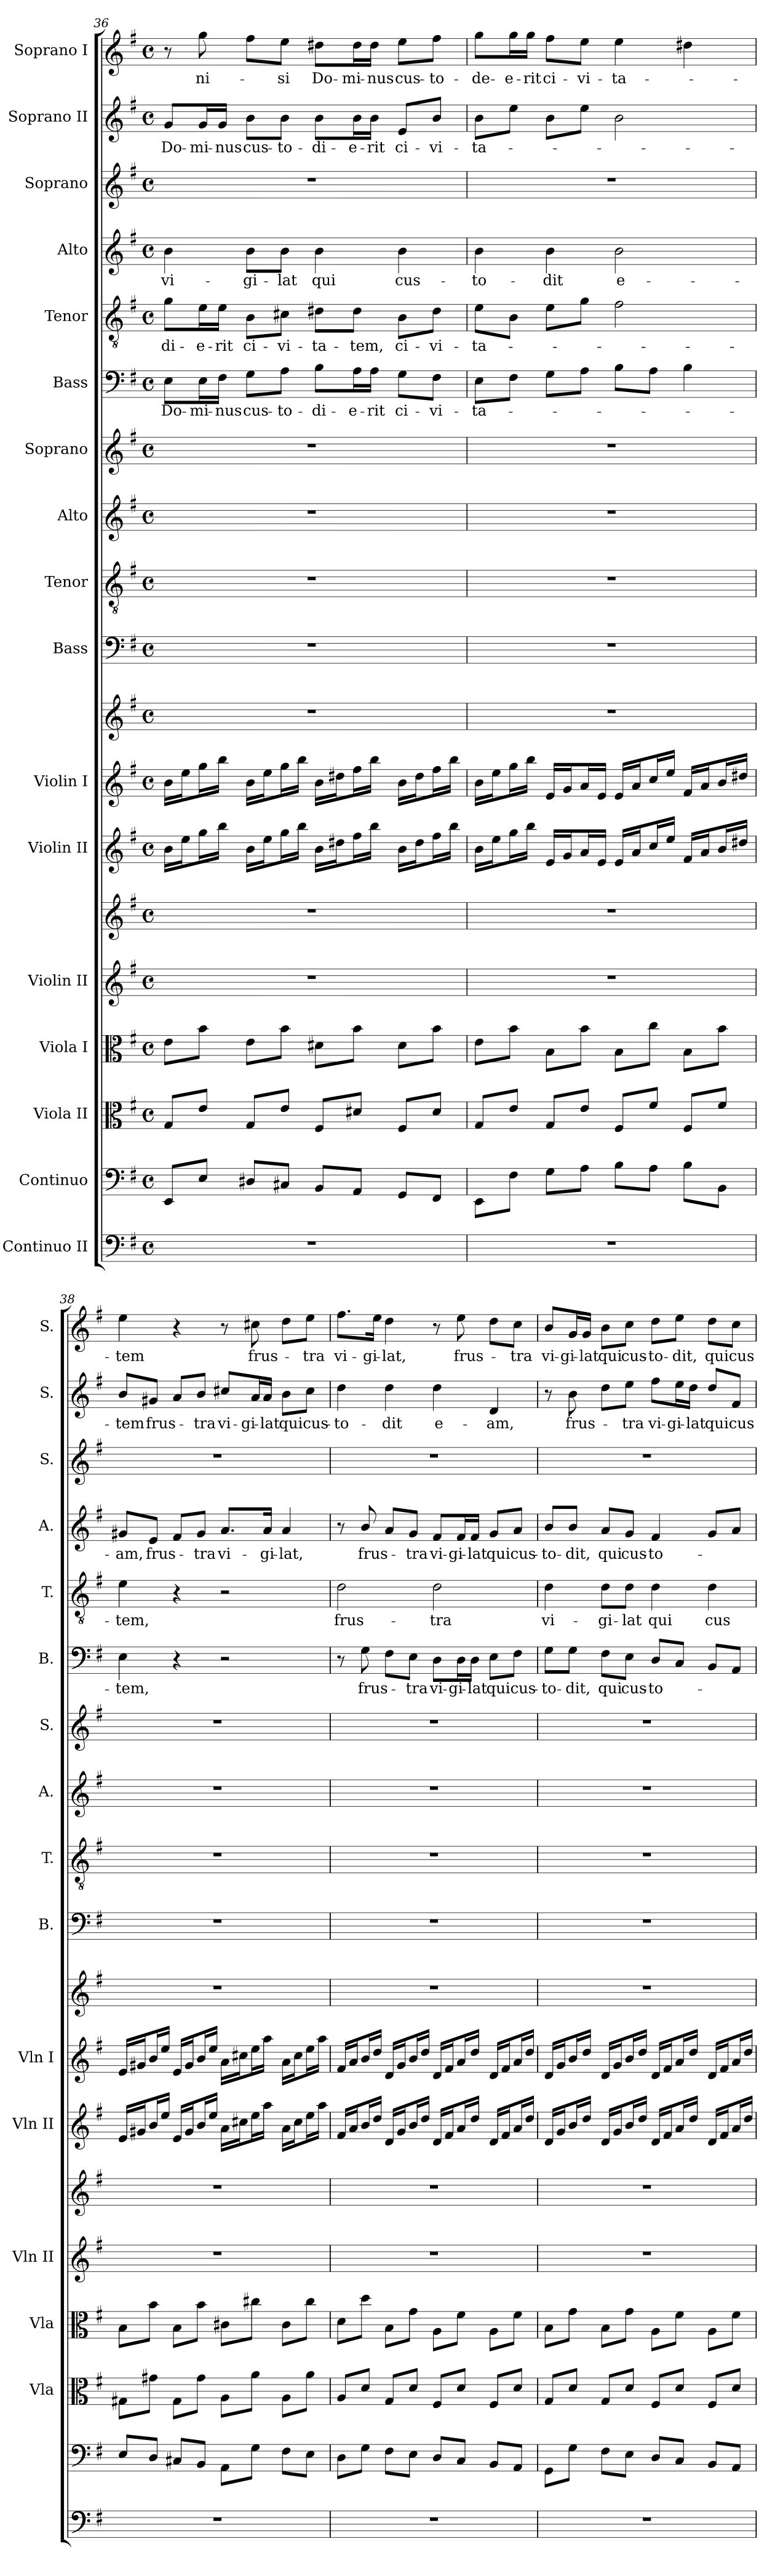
**kern	**kern	**kern	**kern	**kern	**kern	**kern	**kern	**kern	**kern	**kern	**kern	**kern	**kern	**text	**kern	**text	**kern	**text	**kern	**kern	**text	**kern	**text
*part17	*part16	*part15	*part14	*part13	*part13	*part12	*part11	*part11	*part10	*part9	*part8	*part7	*part6	*part6	*part5	*part5	*part4	*part4	*part3	*part2	*part2	*part1	*part1
*staff19	*staff18	*staff17	*staff16	*staff15	*staff14	*staff13	*staff12	*staff11	*staff10	*staff9	*staff8	*staff7	*staff6	*staff6	*staff5	*staff5	*staff4	*staff4	*staff3	*staff2	*staff2	*staff1	*staff1
*I"Continuo II	*I"Continuo	*I"Viola II	*I"Viola I	*I"Violin II	*	*I"Violin II	*I"Violin I	*	*I"Bass	*I"Tenor	*I"Alto	*I"Soprano	*I"Bass	*	*I"Tenor	*	*I"Alto	*	*I"Soprano	*I"Soprano II	*	*I"Soprano I	*
*	*	*I'Vla	*I'Vla	*I'Vln II	*	*I'Vln II	*I'Vln I	*	*I'B.	*I'T.	*I'A.	*I'S.	*I'B.	*	*I'T.	*	*I'A.	*	*I'S.	*I'S.	*	*I'S.	*
*clefF4	*clefF4	*clefC3	*clefC3	*clefG2	*clefG2	*clefG2	*clefG2	*clefG2	*clefF4	*clefGv2	*clefG2	*clefG2	*clefF4	*	*clefGv2	*	*clefG2	*	*clefG2	*clefG2	*	*clefG2	*
*	*	*	*	*	*	*	*	*	*	*ITrd7c12	*	*	*	*	*ITrd7c12	*	*	*	*	*	*	*	*
*k[f#]	*k[f#]	*k[f#]	*k[f#]	*k[f#]	*k[f#]	*k[f#]	*k[f#]	*k[f#]	*k[f#]	*k[f#]	*k[f#]	*k[f#]	*k[f#]	*	*k[f#]	*	*k[f#]	*	*k[f#]	*k[f#]	*	*k[f#]	*
*G:	*G:	*G:	*G:	*G:	*G:	*G:	*G:	*G:	*G:	*G:	*G:	*G:	*G:	*	*G:	*	*G:	*	*G:	*G:	*	*G:	*
*M4/4	*M4/4	*M4/4	*M4/4	*M4/4	*M4/4	*M4/4	*M4/4	*M4/4	*M4/4	*M4/4	*M4/4	*M4/4	*M4/4	*	*M4/4	*	*M4/4	*	*M4/4	*M4/4	*	*M4/4	*
*met(c)	*met(c)	*met(c)	*met(c)	*met(c)	*met(c)	*met(c)	*met(c)	*met(c)	*met(c)	*met(c)	*met(c)	*met(c)	*met(c)	*	*met(c)	*	*met(c)	*	*met(c)	*met(c)	*	*met(c)	*
=36	=36	=36	=36	=36	=36	=36	=36	=36	=36	=36	=36	=36	=36	=36	=36	=36	=36	=36	=36	=36	=36	=36	=36
!	!	!	!	!	!	!	!	!	!	!	!	!	!	!LO:LY:b:color=#000000	!	!	!	!	!	!	!	!	!
!	!	!	!	!	!	!	!	!	!	!	!	!	!	!	!	!LO:LY:b:color=#000000	!	!	!	!	!	!	!
!	!	!	!	!	!	!	!	!	!	!	!	!	!	!	!	!	!	!LO:LY:b:color=#000000	!	!	!	!	!
!	!	!	!	!	!	!	!	!	!	!	!	!	!	!	!	!	!	!	!	!	!LO:LY:b:color=#000000	!	!
1r	8EEi/L	8Gi/L	8ei\L	1r	1r	16bi\LL	16bi\LL	1r	1r	1r	1r	1r	8Ei\L	Do-	8Gi\L	-di-	4bi\	vi-	1r	8gi/L	Do-	8r	.
.	.	.	.	.	.	16eei\J	16eei\J	.	.	.	.	.	.	.	.	.	.	.	.	.	.	.	.
!	!	!	!	!	!	!	!	!	!	!	!	!	!	!LO:LY:b:color=#000000	!	!	!	!	!	!	!	!	!
!	!	!	!	!	!	!	!	!	!	!	!	!	!	!	!	!LO:LY:b:color=#000000	!	!	!	!	!	!	!
!	!	!	!	!	!	!	!	!	!	!	!	!	!	!	!	!	!	!	!	!	!LO:LY:b:color=#000000	!	!
!	!	!	!	!	!	!	!	!	!	!	!	!	!	!	!	!	!	!	!	!	!	!	!LO:LY:b:color=#000000
.	8Ei/J	8ei/J	8bi\J	.	.	16ggi\L	16ggi\L	.	.	.	.	.	16Ei\L	-mi-	16Ei\L	-e-	.	.	.	16gi/L	-mi-	8ggi\	ni-
!	!	!	!	!	!	!	!	!	!	!	!	!	!	!LO:LY:b:color=#000000	!	!	!	!	!	!	!	!	!
!	!	!	!	!	!	!	!	!	!	!	!	!	!	!	!	!LO:LY:b:color=#000000	!	!	!	!	!	!	!
!	!	!	!	!	!	!	!	!	!	!	!	!	!	!	!	!	!	!	!	!	!LO:LY:b:color=#000000	!	!
.	.	.	.	.	.	16bbi\JJ	16bbi\JJ	.	.	.	.	.	16F#i\JJ	-nus	16Ei\JJ	-rit	.	.	.	16gi/JJ	-nus	.	.
!	!	!	!	!	!	!	!	!	!	!	!	!	!	!LO:LY:b:color=#000000	!	!	!	!	!	!	!	!	!
!	!	!	!	!	!	!	!	!	!	!	!	!	!	!	!	!LO:LY:b:color=#000000	!	!	!	!	!	!	!
!	!	!	!	!	!	!	!	!	!	!	!	!	!	!	!	!	!	!LO:LY:b:color=#000000	!	!	!	!	!
!	!	!	!	!	!	!	!	!	!	!	!	!	!	!	!	!	!	!	!	!	!LO:LY:b:color=#000000	!	!
.	8D#Xi/L	8Gi/L	8ei\L	.	.	16bi\LL	16bi\LL	.	.	.	.	.	8Gi\L	cus-	8BBi\L	ci-	8bi\L	-gi-	.	8bi\L	cus-	8ff#i\L	.
.	.	.	.	.	.	16eei\J	16eei\J	.	.	.	.	.	.	.	.	.	.	.	.	.	.	.	.
!	!	!	!	!	!	!	!	!	!	!	!	!	!	!LO:LY:b:color=#000000	!	!	!	!	!	!	!	!	!
!	!	!	!	!	!	!	!	!	!	!	!	!	!	!	!	!LO:LY:b:color=#000000	!	!	!	!	!	!	!
!	!	!	!	!	!	!	!	!	!	!	!	!	!	!	!	!	!	!LO:LY:b:color=#000000	!	!	!	!	!
!	!	!	!	!	!	!	!	!	!	!	!	!	!	!	!	!	!	!	!	!	!LO:LY:b:color=#000000	!	!
!	!	!	!	!	!	!	!	!	!	!	!	!	!	!	!	!	!	!	!	!	!	!	!LO:LY:b:color=#000000
.	8C#Xi/J	8ei/J	8bi\J	.	.	16ggi\L	16ggi\L	.	.	.	.	.	8Ai\J	-to-	8C#Xi\J	-vi-	8bi\J	-lat	.	8bi\J	-to-	8eei\J	-si
.	.	.	.	.	.	16bbi\JJ	16bbi\JJ	.	.	.	.	.	.	.	.	.	.	.	.	.	.	.	.
!	!	!	!	!	!	!	!	!	!	!	!	!	!	!LO:LY:b:color=#000000	!	!	!	!	!	!	!	!	!
!	!	!	!	!	!	!	!	!	!	!	!	!	!	!	!	!LO:LY:b:color=#000000	!	!	!	!	!	!	!
!	!	!	!	!	!	!	!	!	!	!	!	!	!	!	!	!	!	!LO:LY:b:color=#000000	!	!	!	!	!
!	!	!	!	!	!	!	!	!	!	!	!	!	!	!	!	!	!	!	!	!	!LO:LY:b:color=#000000	!	!
!	!	!	!	!	!	!	!	!	!	!	!	!	!	!	!	!	!	!	!	!	!	!	!LO:LY:b:color=#000000
.	8BBi/L	8F#i/L	8d#Xi\L	.	.	16bi\LL	16bi\LL	.	.	.	.	.	8Bi\L	-di-	8D#Xi\L	-ta-	4bi\	qui	.	8bi\L	-di-	8dd#Xi\L	Do-
.	.	.	.	.	.	16dd#Xi\J	16dd#Xi\J	.	.	.	.	.	.	.	.	.	.	.	.	.	.	.	.
!	!	!	!	!	!	!	!	!	!	!	!	!	!	!LO:LY:b:color=#000000	!	!	!	!	!	!	!	!	!
!	!	!	!	!	!	!	!	!	!	!	!	!	!	!	!	!LO:LY:b:color=#000000	!	!	!	!	!	!	!
!	!	!	!	!	!	!	!	!	!	!	!	!	!	!	!	!	!	!	!	!	!LO:LY:b:color=#000000	!	!
!	!	!	!	!	!	!	!	!	!	!	!	!	!	!	!	!	!	!	!	!	!	!	!LO:LY:b:color=#000000
.	8AAi/J	8d#Xi/J	8bi\J	.	.	16ff#i\L	16ff#i\L	.	.	.	.	.	16Ai\L	-e-	8D#i\J	-tem,	.	.	.	16bi\L	-e-	16dd#i\L	-mi-
!	!	!	!	!	!	!	!	!	!	!	!	!	!	!LO:LY:b:color=#000000	!	!	!	!	!	!	!	!	!
!	!	!	!	!	!	!	!	!	!	!	!	!	!	!	!	!	!	!	!	!	!LO:LY:b:color=#000000	!	!
!	!	!	!	!	!	!	!	!	!	!	!	!	!	!	!	!	!	!	!	!	!	!	!LO:LY:b:color=#000000
.	.	.	.	.	.	16bbi\JJ	16bbi\JJ	.	.	.	.	.	16Ai\JJ	-rit	.	.	.	.	.	16bi\JJ	-rit	16dd#i\JJ	-nus
!	!	!	!	!	!	!	!	!	!	!	!	!	!	!LO:LY:b:color=#000000	!	!	!	!	!	!	!	!	!
!	!	!	!	!	!	!	!	!	!	!	!	!	!	!	!	!LO:LY:b:color=#000000	!	!	!	!	!	!	!
!	!	!	!	!	!	!	!	!	!	!	!	!	!	!	!	!	!	!LO:LY:b:color=#000000	!	!	!	!	!
!	!	!	!	!	!	!	!	!	!	!	!	!	!	!	!	!	!	!	!	!	!LO:LY:b:color=#000000	!	!
!	!	!	!	!	!	!	!	!	!	!	!	!	!	!	!	!	!	!	!	!	!	!	!LO:LY:b:color=#000000
.	8GGi/L	8F#i/L	8d#i\L	.	.	16bi\LL	16bi\LL	.	.	.	.	.	8Gi\L	ci-	8BBi\L	ci-	4bi\	cus-	.	8ei/L	ci-	8eei\L	cus-
.	.	.	.	.	.	16dd#i\J	16dd#i\J	.	.	.	.	.	.	.	.	.	.	.	.	.	.	.	.
!	!	!	!	!	!	!	!	!	!	!	!	!	!	!LO:LY:b:color=#000000	!	!	!	!	!	!	!	!	!
!	!	!	!	!	!	!	!	!	!	!	!	!	!	!	!	!LO:LY:b:color=#000000	!	!	!	!	!	!	!
!	!	!	!	!	!	!	!	!	!	!	!	!	!	!	!	!	!	!	!	!	!LO:LY:b:color=#000000	!	!
!	!	!	!	!	!	!	!	!	!	!	!	!	!	!	!	!	!	!	!	!	!	!	!LO:LY:b:color=#000000
.	8FF#i/J	8d#i/J	8bi\J	.	.	16ff#i\L	16ff#i\L	.	.	.	.	.	8F#i\J	-vi-	8D#i\J	-vi-	.	.	.	8bi/J	-vi-	8ff#i\J	-to-
.	.	.	.	.	.	16bbi\JJ	16bbi\JJ	.	.	.	.	.	.	.	.	.	.	.	.	.	.	.	.
!!LO:PB:g=z
=37	=37	=37	=37	=37	=37	=37	=37	=37	=37	=37	=37	=37	=37	=37	=37	=37	=37	=37	=37	=37	=37	=37	=37
!	!	!	!	!	!	!	!	!	!	!	!	!	!	!LO:LY:b:color=#000000	!	!	!	!	!	!	!	!	!
!	!	!	!	!	!	!	!	!	!	!	!	!	!	!	!	!LO:LY:b:color=#000000	!	!	!	!	!	!	!
!	!	!	!	!	!	!	!	!	!	!	!	!	!	!	!	!	!	!LO:LY:b:color=#000000	!	!	!	!	!
!	!	!	!	!	!	!	!	!	!	!	!	!	!	!	!	!	!	!	!	!	!LO:LY:b:color=#000000	!	!
!	!	!	!	!	!	!	!	!	!	!	!	!	!	!	!	!	!	!	!	!	!	!	!LO:LY:b:color=#000000
1r	8EEi\L	8Gi/L	8ei\L	1r	1r	16bi\LL	16bi\LL	1r	1r	1r	1r	1r	8Ei\L	-ta-	8Ei\L	-ta-	4bi\	-to-	1r	8bi\L	-ta-	8ggi\L	-de-
.	.	.	.	.	.	16eei\J	16eei\J	.	.	.	.	.	.	.	.	.	.	.	.	.	.	.	.
!	!	!	!	!	!	!	!	!	!	!	!	!	!	!	!	!	!	!	!	!	!	!	!LO:LY:b:color=#000000
.	8F#i\J	8ei/J	8bi\J	.	.	16ggi\L	16ggi\L	.	.	.	.	.	8F#i\J	.	8BBi\J	.	.	.	.	8eei\J	.	16ggi\L	-e-
!	!	!	!	!	!	!	!	!	!	!	!	!	!	!	!	!	!	!	!	!	!	!	!LO:LY:b:color=#000000
.	.	.	.	.	.	16bbi\JJ	16bbi\JJ	.	.	.	.	.	.	.	.	.	.	.	.	.	.	16ggi\JJ	-rit
!	!	!	!	!	!	!	!	!	!	!	!	!	!	!	!	!	!	!LO:LY:b:color=#000000	!	!	!	!	!
!	!	!	!	!	!	!	!	!	!	!	!	!	!	!	!	!	!	!	!	!	!	!	!LO:LY:b:color=#000000
.	8Gi\L	8Gi/L	8Bi\L	.	.	16ei/LL	16ei/LL	.	.	.	.	.	8Gi\L	.	8Ei\L	.	4bi\	-dit	.	8bi\L	.	8ff#i\L	ci-
.	.	.	.	.	.	16gi/J	16gi/J	.	.	.	.	.	.	.	.	.	.	.	.	.	.	.	.
!	!	!	!	!	!	!	!	!	!	!	!	!	!	!	!	!	!	!	!	!	!	!	!LO:LY:b:color=#000000
.	8Ai\J	8ei/J	8bi\J	.	.	16ai/L	16ai/L	.	.	.	.	.	8Ai\J	.	8Gi\J	.	.	.	.	8eei\J	.	8eei\J	-vi-
.	.	.	.	.	.	16ei/JJ	16ei/JJ	.	.	.	.	.	.	.	.	.	.	.	.	.	.	.	.
!	!	!	!	!	!	!	!	!	!	!	!	!	!	!	!	!	!	!LO:LY:b:color=#000000	!	!	!	!	!
!	!	!	!	!	!	!	!	!	!	!	!	!	!	!	!	!	!	!	!	!	!	!	!LO:LY:b:color=#000000
.	8Bi\L	8F#i/L	8Bi\L	.	.	16ei/LL	16ei/LL	.	.	.	.	.	8Bi\L	.	2F#i\	.	2bi\	e-	.	2bi\	.	4eei\	-ta-
.	.	.	.	.	.	16ai/J	16ai/J	.	.	.	.	.	.	.	.	.	.	.	.	.	.	.	.
.	8Ai\J	8f#i/J	8cci\J	.	.	16cci/L	16cci/L	.	.	.	.	.	8Ai\J	.	.	.	.	.	.	.	.	.	.
.	.	.	.	.	.	16eei/JJ	16eei/JJ	.	.	.	.	.	.	.	.	.	.	.	.	.	.	.	.
.	8Bi\L	8F#i/L	8Bi\L	.	.	16f#i/LL	16f#i/LL	.	.	.	.	.	4Bi\	.	.	.	.	.	.	.	.	4dd#Xi\	.
.	.	.	.	.	.	16ai/J	16ai/J	.	.	.	.	.	.	.	.	.	.	.	.	.	.	.	.
.	8BBi\J	8f#i/J	8bi\J	.	.	16bi/L	16bi/L	.	.	.	.	.	.	.	.	.	.	.	.	.	.	.	.
.	.	.	.	.	.	16dd#Xi/JJ	16dd#Xi/JJ	.	.	.	.	.	.	.	.	.	.	.	.	.	.	.	.
=38	=38	=38	=38	=38	=38	=38	=38	=38	=38	=38	=38	=38	=38	=38	=38	=38	=38	=38	=38	=38	=38	=38	=38
!	!	!	!	!	!	!	!	!	!	!	!	!	!	!LO:LY:b:color=#000000	!	!	!	!	!	!	!	!	!
!	!	!	!	!	!	!	!	!	!	!	!	!	!	!	!	!LO:LY:b:color=#000000	!	!	!	!	!	!	!
!	!	!	!	!	!	!	!	!	!	!	!	!	!	!	!	!	!	!LO:LY:b:color=#000000	!	!	!	!	!
!	!	!	!	!	!	!	!	!	!	!	!	!	!	!	!	!	!	!	!	!	!LO:LY:b:color=#000000	!	!
!	!	!	!	!	!	!	!	!	!	!	!	!	!	!	!	!	!	!	!	!	!	!	!LO:LY:b:color=#000000
1r	8Ei/L	8G#Xi\L	8Bi\L	1r	1r	16ei/LL	16ei/LL	1r	1r	1r	1r	1r	4Ei\	-tem,	4Ei\	-tem,	8g#Xi/L	-am,	1r	8bi/L	-tem	4eei\	-tem
.	.	.	.	.	.	16g#Xi/J	16g#Xi/J	.	.	.	.	.	.	.	.	.	.	.	.	.	.	.	.
!	!	!	!	!	!	!	!	!	!	!	!	!	!	!	!	!	!	!LO:LY:b:color=#000000	!	!	!	!	!
!	!	!	!	!	!	!	!	!	!	!	!	!	!	!	!	!	!	!	!	!	!LO:LY:b:color=#000000	!	!
.	8Di/J	8g#Xi\J	8bi\J	.	.	16bi/L	16bi/L	.	.	.	.	.	.	.	.	.	8ei/J	frus-	.	8g#Xi/J	frus-	.	.
.	.	.	.	.	.	16eei/JJ	16eei/JJ	.	.	.	.	.	.	.	.	.	.	.	.	.	.	.	.
.	8C#Xi/L	8G#i\L	8Bi\L	.	.	16ei/LL	16ei/LL	.	.	.	.	.	4r	.	4r	.	8f#i/L	.	.	8ai/L	.	4r	.
.	.	.	.	.	.	16g#i/J	16g#i/J	.	.	.	.	.	.	.	.	.	.	.	.	.	.	.	.
!	!	!	!	!	!	!	!	!	!	!	!	!	!	!	!	!	!	!LO:LY:b:color=#000000	!	!	!	!	!
!	!	!	!	!	!	!	!	!	!	!	!	!	!	!	!	!	!	!	!	!	!LO:LY:b:color=#000000	!	!
.	8BBi/J	8g#i\J	8bi\J	.	.	16bi/L	16bi/L	.	.	.	.	.	.	.	.	.	8g#i/J	-tra	.	8bi/J	-tra	.	.
.	.	.	.	.	.	16eei/JJ	16eei/JJ	.	.	.	.	.	.	.	.	.	.	.	.	.	.	.	.
!	!	!	!	!	!	!	!	!	!	!	!	!	!	!	!	!	!	!LO:LY:b:color=#000000	!	!	!	!	!
!	!	!	!	!	!	!	!	!	!	!	!	!	!	!	!	!	!	!	!	!	!LO:LY:b:color=#000000	!	!
.	8AAi\L	8Ai\L	8c#Xi\L	.	.	16ai\LL	16ai\LL	.	.	.	.	.	2r	.	2r	.	8.ai/L	vi-	.	8cc#Xi/L	vi-	8r	.
.	.	.	.	.	.	16cc#Xi\J	16cc#Xi\J	.	.	.	.	.	.	.	.	.	.	.	.	.	.	.	.
!	!	!	!	!	!	!	!	!	!	!	!	!	!	!	!	!	!	!	!	!	!LO:LY:b:color=#000000	!	!
!	!	!	!	!	!	!	!	!	!	!	!	!	!	!	!	!	!	!	!	!	!	!	!LO:LY:b:color=#000000
.	8Gi\J	8ai\J	8cc#Xi\J	.	.	16eei\L	16eei\L	.	.	.	.	.	.	.	.	.	.	.	.	16ai/L	-gi-	8cc#Xi\	frus-
!	!	!	!	!	!	!	!	!	!	!	!	!	!	!	!	!	!	!LO:LY:b:color=#000000	!	!	!	!	!
!	!	!	!	!	!	!	!	!	!	!	!	!	!	!	!	!	!	!	!	!	!LO:LY:b:color=#000000	!	!
.	.	.	.	.	.	16aai\JJ	16aai\JJ	.	.	.	.	.	.	.	.	.	16ai/Jk	-gi-	.	16ai/JJ	-lat	.	.
!	!	!	!	!	!	!	!	!	!	!	!	!	!	!	!	!	!	!LO:LY:b:color=#000000	!	!	!	!	!
!	!	!	!	!	!	!	!	!	!	!	!	!	!	!	!	!	!	!	!	!	!LO:LY:b:color=#000000	!	!
.	8F#i\L	8Ai\L	8c#i\L	.	.	16ai\LL	16ai\LL	.	.	.	.	.	.	.	.	.	4ai/	-lat,	.	8bi\L	qui	8ddi\L	.
.	.	.	.	.	.	16cc#i\J	16cc#i\J	.	.	.	.	.	.	.	.	.	.	.	.	.	.	.	.
!	!	!	!	!	!	!	!	!	!	!	!	!	!	!	!	!	!	!	!	!	!LO:LY:b:color=#000000	!	!
!	!	!	!	!	!	!	!	!	!	!	!	!	!	!	!	!	!	!	!	!	!	!	!LO:LY:b:color=#000000
.	8Ei\J	8ai\J	8cc#i\J	.	.	16eei\L	16eei\L	.	.	.	.	.	.	.	.	.	.	.	.	8cc#i\J	cus-	8eei\J	-tra
.	.	.	.	.	.	16aai\JJ	16aai\JJ	.	.	.	.	.	.	.	.	.	.	.	.	.	.	.	.
=39	=39	=39	=39	=39	=39	=39	=39	=39	=39	=39	=39	=39	=39	=39	=39	=39	=39	=39	=39	=39	=39	=39	=39
!	!	!	!	!	!	!	!	!	!	!	!	!	!	!	!	!LO:LY:b:color=#000000	!	!	!	!	!	!	!
!	!	!	!	!	!	!	!	!	!	!	!	!	!	!	!	!	!	!	!	!	!LO:LY:b:color=#000000	!	!
!	!	!	!	!	!	!	!	!	!	!	!	!	!	!	!	!	!	!	!	!	!	!	!LO:LY:b:color=#000000
1r	8Di\L	8Ai/L	8di\L	1r	1r	16f#i/LL	16f#i/LL	1r	1r	1r	1r	1r	8r	.	2Di\	frus-	8r	.	1r	4ddi\	-to-	8.ff#i\L	vi-
.	.	.	.	.	.	16ai/J	16ai/J	.	.	.	.	.	.	.	.	.	.	.	.	.	.	.	.
!	!	!	!	!	!	!	!	!	!	!	!	!	!	!LO:LY:b:color=#000000	!	!	!	!	!	!	!	!	!
!	!	!	!	!	!	!	!	!	!	!	!	!	!	!	!	!	!	!LO:LY:b:color=#000000	!	!	!	!	!
.	8Gi\J	8di/J	8ddi\J	.	.	16bi/L	16bi/L	.	.	.	.	.	8Gi\	frus-	.	.	8bi/	frus-	.	.	.	.	.
!	!	!	!	!	!	!	!	!	!	!	!	!	!	!	!	!	!	!	!	!	!	!	!LO:LY:b:color=#000000
.	.	.	.	.	.	16ddi/JJ	16ddi/JJ	.	.	.	.	.	.	.	.	.	.	.	.	.	.	16eei\Jk	-gi-
!	!	!	!	!	!	!	!	!	!	!	!	!	!	!	!	!	!	!	!	!	!LO:LY:b:color=#000000	!	!
!	!	!	!	!	!	!	!	!	!	!	!	!	!	!	!	!	!	!	!	!	!	!	!LO:LY:b:color=#000000
.	8F#i\L	8Gi/L	8Bi\L	.	.	16di/LL	16di/LL	.	.	.	.	.	8F#i\L	.	.	.	8ai/L	.	.	4ddi\	-dit	4ddi\	-lat,
.	.	.	.	.	.	16gi/J	16gi/J	.	.	.	.	.	.	.	.	.	.	.	.	.	.	.	.
!	!	!	!	!	!	!	!	!	!	!	!	!	!	!LO:LY:b:color=#000000	!	!	!	!	!	!	!	!	!
!	!	!	!	!	!	!	!	!	!	!	!	!	!	!	!	!	!	!LO:LY:b:color=#000000	!	!	!	!	!
.	8Ei\J	8di/J	8gi\J	.	.	16bi/L	16bi/L	.	.	.	.	.	8Ei\J	-tra	.	.	8gi/J	-tra	.	.	.	.	.
.	.	.	.	.	.	16ddi/JJ	16ddi/JJ	.	.	.	.	.	.	.	.	.	.	.	.	.	.	.	.
!	!	!	!	!	!	!	!	!	!	!	!	!	!	!LO:LY:b:color=#000000	!	!	!	!	!	!	!	!	!
!	!	!	!	!	!	!	!	!	!	!	!	!	!	!	!	!LO:LY:b:color=#000000	!	!	!	!	!	!	!
!	!	!	!	!	!	!	!	!	!	!	!	!	!	!	!	!	!	!LO:LY:b:color=#000000	!	!	!	!	!
!	!	!	!	!	!	!	!	!	!	!	!	!	!	!	!	!	!	!	!	!	!LO:LY:b:color=#000000	!	!
.	8Di/L	8F#i/L	8Ai\L	.	.	16di/LL	16di/LL	.	.	.	.	.	8Di\L	vi-	2Di\	-tra	8f#i/L	vi-	.	4ddi\	e-	8r	.
.	.	.	.	.	.	16f#i/J	16f#i/J	.	.	.	.	.	.	.	.	.	.	.	.	.	.	.	.
!	!	!	!	!	!	!	!	!	!	!	!	!	!	!LO:LY:b:color=#000000	!	!	!	!	!	!	!	!	!
!	!	!	!	!	!	!	!	!	!	!	!	!	!	!	!	!	!	!LO:LY:b:color=#000000	!	!	!	!	!
!	!	!	!	!	!	!	!	!	!	!	!	!	!	!	!	!	!	!	!	!	!	!	!LO:LY:b:color=#000000
.	8Ci/J	8di/J	8f#i\J	.	.	16ai/L	16ai/L	.	.	.	.	.	16Di\L	-gi-	.	.	16f#i/L	-gi-	.	.	.	8eei\	frus-
!	!	!	!	!	!	!	!	!	!	!	!	!	!	!LO:LY:b:color=#000000	!	!	!	!	!	!	!	!	!
!	!	!	!	!	!	!	!	!	!	!	!	!	!	!	!	!	!	!LO:LY:b:color=#000000	!	!	!	!	!
.	.	.	.	.	.	16ddi/JJ	16ddi/JJ	.	.	.	.	.	16Di\JJ	-lat	.	.	16f#i/JJ	-lat	.	.	.	.	.
!	!	!	!	!	!	!	!	!	!	!	!	!	!	!LO:LY:b:color=#000000	!	!	!	!	!	!	!	!	!
!	!	!	!	!	!	!	!	!	!	!	!	!	!	!	!	!	!	!LO:LY:b:color=#000000	!	!	!	!	!
!	!	!	!	!	!	!	!	!	!	!	!	!	!	!	!	!	!	!	!	!	!LO:LY:b:color=#000000	!	!
.	8BBi/L	8F#i/L	8Ai\L	.	.	16di/LL	16di/LL	.	.	.	.	.	8Ei\L	qui	.	.	8gi/L	qui	.	4di/	-am,	8ddi\L	.
.	.	.	.	.	.	16f#i/J	16f#i/J	.	.	.	.	.	.	.	.	.	.	.	.	.	.	.	.
!	!	!	!	!	!	!	!	!	!	!	!	!	!	!LO:LY:b:color=#000000	!	!	!	!	!	!	!	!	!
!	!	!	!	!	!	!	!	!	!	!	!	!	!	!	!	!	!	!LO:LY:b:color=#000000	!	!	!	!	!
!	!	!	!	!	!	!	!	!	!	!	!	!	!	!	!	!	!	!	!	!	!	!	!LO:LY:b:color=#000000
.	8AAi/J	8di/J	8f#i\J	.	.	16ai/L	16ai/L	.	.	.	.	.	8F#i\J	cus-	.	.	8ai/J	cus-	.	.	.	8cci\J	-tra
.	.	.	.	.	.	16ddi/JJ	16ddi/JJ	.	.	.	.	.	.	.	.	.	.	.	.	.	.	.	.
!!LO:LB:g=z
=40	=40	=40	=40	=40	=40	=40	=40	=40	=40	=40	=40	=40	=40	=40	=40	=40	=40	=40	=40	=40	=40	=40	=40
!	!	!	!	!	!	!	!	!	!	!	!	!	!	!LO:LY:b:color=#000000	!	!	!	!	!	!	!	!	!
!	!	!	!	!	!	!	!	!	!	!	!	!	!	!	!	!LO:LY:b:color=#000000	!	!	!	!	!	!	!
!	!	!	!	!	!	!	!	!	!	!	!	!	!	!	!	!	!	!LO:LY:b:color=#000000	!	!	!	!	!
!	!	!	!	!	!	!	!	!	!	!	!	!	!	!	!	!	!	!	!	!	!	!	!LO:LY:b:color=#000000
1r	8GGi\L	8Gi/L	8Bi\L	1r	1r	16di/LL	16di/LL	1r	1r	1r	1r	1r	8Gi\L	-to-	4Di\	vi-	8bi/L	-to-	1r	8r	.	8bi/L	vi-
.	.	.	.	.	.	16gi/J	16gi/J	.	.	.	.	.	.	.	.	.	.	.	.	.	.	.	.
!	!	!	!	!	!	!	!	!	!	!	!	!	!	!LO:LY:b:color=#000000	!	!	!	!	!	!	!	!	!
!	!	!	!	!	!	!	!	!	!	!	!	!	!	!	!	!	!	!LO:LY:b:color=#000000	!	!	!	!	!
!	!	!	!	!	!	!	!	!	!	!	!	!	!	!	!	!	!	!	!	!	!LO:LY:b:color=#000000	!	!
!	!	!	!	!	!	!	!	!	!	!	!	!	!	!	!	!	!	!	!	!	!	!	!LO:LY:b:color=#000000
.	8Gi\J	8di/J	8gi\J	.	.	16bi/L	16bi/L	.	.	.	.	.	8Gi\J	-dit,	.	.	8bi/J	-dit,	.	8bi\	frus-	16gi/L	-gi-
!	!	!	!	!	!	!	!	!	!	!	!	!	!	!	!	!	!	!	!	!	!	!	!LO:LY:b:color=#000000
.	.	.	.	.	.	16ddi/JJ	16ddi/JJ	.	.	.	.	.	.	.	.	.	.	.	.	.	.	16gi/JJ	-lat
!	!	!	!	!	!	!	!	!	!	!	!	!	!	!LO:LY:b:color=#000000	!	!	!	!	!	!	!	!	!
!	!	!	!	!	!	!	!	!	!	!	!	!	!	!	!	!LO:LY:b:color=#000000	!	!	!	!	!	!	!
!	!	!	!	!	!	!	!	!	!	!	!	!	!	!	!	!	!	!LO:LY:b:color=#000000	!	!	!	!	!
!	!	!	!	!	!	!	!	!	!	!	!	!	!	!	!	!	!	!	!	!	!	!	!LO:LY:b:color=#000000
.	8F#i\L	8Gi/L	8Bi\L	.	.	16di/LL	16di/LL	.	.	.	.	.	8F#i\L	qui	8Di\L	-gi-	8ai/L	qui	.	8ddi\L	.	8bi\L	qui
.	.	.	.	.	.	16gi/J	16gi/J	.	.	.	.	.	.	.	.	.	.	.	.	.	.	.	.
!	!	!	!	!	!	!	!	!	!	!	!	!	!	!LO:LY:b:color=#000000	!	!	!	!	!	!	!	!	!
!	!	!	!	!	!	!	!	!	!	!	!	!	!	!	!	!LO:LY:b:color=#000000	!	!	!	!	!	!	!
!	!	!	!	!	!	!	!	!	!	!	!	!	!	!	!	!	!	!LO:LY:b:color=#000000	!	!	!	!	!
!	!	!	!	!	!	!	!	!	!	!	!	!	!	!	!	!	!	!	!	!	!LO:LY:b:color=#000000	!	!
!	!	!	!	!	!	!	!	!	!	!	!	!	!	!	!	!	!	!	!	!	!	!	!LO:LY:b:color=#000000
.	8Ei\J	8di/J	8gi\J	.	.	16bi/L	16bi/L	.	.	.	.	.	8Ei\J	cus-	8Di\J	-lat	8gi/J	cus-	.	8eei\J	-tra	8cci\J	cus-
.	.	.	.	.	.	16ddi/JJ	16ddi/JJ	.	.	.	.	.	.	.	.	.	.	.	.	.	.	.	.
!	!	!	!	!	!	!	!	!	!	!	!	!	!	!LO:LY:b:color=#000000	!	!	!	!	!	!	!	!	!
!	!	!	!	!	!	!	!	!	!	!	!	!	!	!	!	!LO:LY:b:color=#000000	!	!	!	!	!	!	!
!	!	!	!	!	!	!	!	!	!	!	!	!	!	!	!	!	!	!LO:LY:b:color=#000000	!	!	!	!	!
!	!	!	!	!	!	!	!	!	!	!	!	!	!	!	!	!	!	!	!	!	!LO:LY:b:color=#000000	!	!
!	!	!	!	!	!	!	!	!	!	!	!	!	!	!	!	!	!	!	!	!	!	!	!LO:LY:b:color=#000000
.	8Di/L	8F#i/L	8Ai\L	.	.	16di/LL	16di/LL	.	.	.	.	.	8Di/L	-to-	4Di\	qui	4f#i/	-to-	.	8ff#i\L	vi-	8ddi\L	-to-
.	.	.	.	.	.	16f#i/J	16f#i/J	.	.	.	.	.	.	.	.	.	.	.	.	.	.	.	.
!	!	!	!	!	!	!	!	!	!	!	!	!	!	!	!	!	!	!	!	!	!LO:LY:b:color=#000000	!	!
!	!	!	!	!	!	!	!	!	!	!	!	!	!	!	!	!	!	!	!	!	!	!	!LO:LY:b:color=#000000
.	8Ci/J	8di/J	8f#i\J	.	.	16ai/L	16ai/L	.	.	.	.	.	8Ci/J	.	.	.	.	.	.	16eei\L	-gi-	8eei\J	-dit,
!	!	!	!	!	!	!	!	!	!	!	!	!	!	!	!	!	!	!	!	!	!LO:LY:b:color=#000000	!	!
.	.	.	.	.	.	16ddi/JJ	16ddi/JJ	.	.	.	.	.	.	.	.	.	.	.	.	16ddi\JJ	-lat	.	.
!	!	!	!	!	!	!	!	!	!	!	!	!	!	!	!	!LO:LY:b:color=#000000	!	!	!	!	!	!	!
!	!	!	!	!	!	!	!	!	!	!	!	!	!	!	!	!	!	!	!	!	!LO:LY:b:color=#000000	!	!
!	!	!	!	!	!	!	!	!	!	!	!	!	!	!	!	!	!	!	!	!	!	!	!LO:LY:b:color=#000000
.	8BBi/L	8F#i/L	8Ai\L	.	.	16di/LL	16di/LL	.	.	.	.	.	8BBi/L	.	4Di\	cus-	8gi/L	.	.	8ddi/L	qui	8ddi\L	qui
.	.	.	.	.	.	16f#i/J	16f#i/J	.	.	.	.	.	.	.	.	.	.	.	.	.	.	.	.
!	!	!	!	!	!	!	!	!	!	!	!	!	!	!	!	!	!	!	!	!	!LO:LY:b:color=#000000	!	!
!	!	!	!	!	!	!	!	!	!	!	!	!	!	!	!	!	!	!	!	!	!	!	!LO:LY:b:color=#000000
.	8AAi/J	8di/J	8f#i\J	.	.	16ai/L	16ai/L	.	.	.	.	.	8AAi/J	.	.	.	8ai/J	.	.	8f#i/J	cus-	8cci\J	cus-
.	.	.	.	.	.	16ddi/JJ	16ddi/JJ	.	.	.	.	.	.	.	.	.	.	.	.	.	.	.	.
=	=	=	=	=	=	=	=	=	=	=	=	=	=	=	=	=	=	=	=	=	=	=	=
*-	*-	*-	*-	*-	*-	*-	*-	*-	*-	*-	*-	*-	*-	*-	*-	*-	*-	*-	*-	*-	*-	*-	*-
